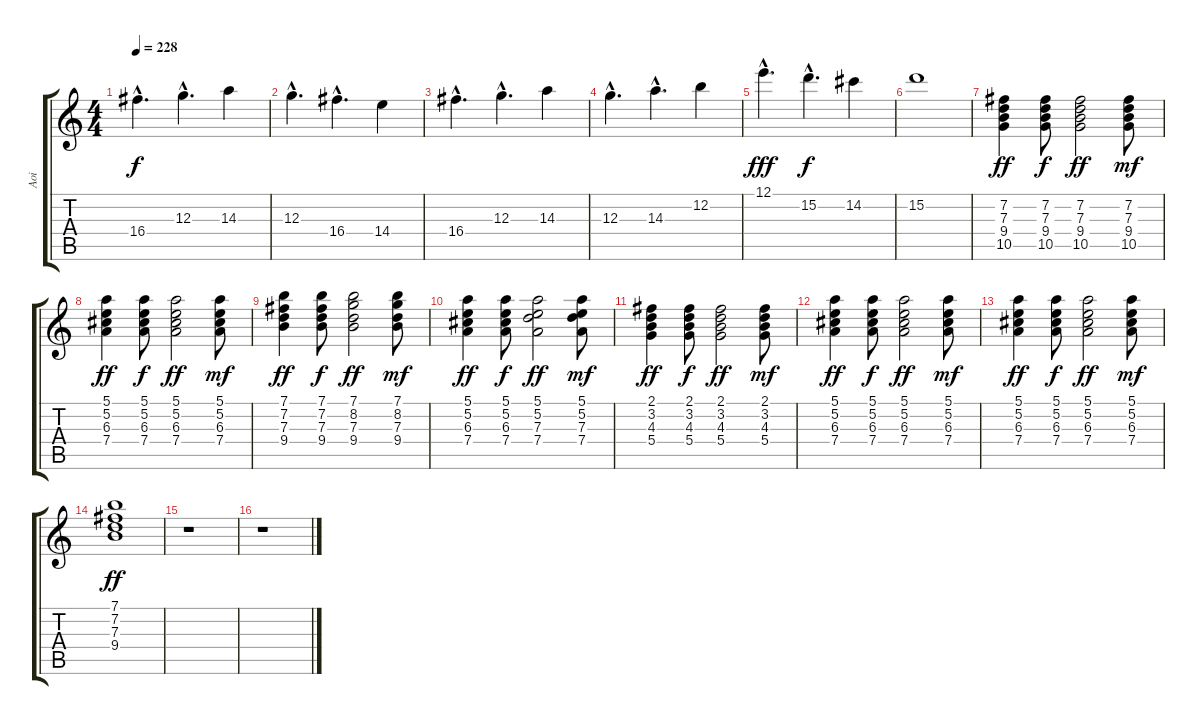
\track ("Aoi" "Aoi") {instrument electricguitarclean}
\staff {score tabs}
\tuning (E4 B3 G3 D3 A2 E2) {hide}
\ts (4 4)
\tempo 228
\clef g2
\ks c
16.4{hac}.4{d dy f} 12.3{hac}.4{d} 14.3.4 |
12.3{hac}.4{d} 16.4{hac}.4{d} 14.4.4 |
16.4{hac}.4{d} 12.3{hac}.4{d} 14.3.4 |
12.3{hac}.4{d} 14.3{hac}.4{d} 12.2.4 |
12.1{hac}.4{d dy fff} 15.2{hac}.4{d dy f} 14.2.4 |
15.2.1 |
(7.2 7.3 9.4 10.5).4{dy ff volume 11 instrument distortionguitar} (7.2 7.3 9.4 10.5).8{dy f} (7.2 7.3 9.4 10.5).2{dy ff} (7.2 7.3 9.4 10.5).8{dy mf} |
(5.1 5.2 6.3 7.4).4{dy ff} (5.1 5.2 6.3 7.4).8{dy f} (5.1 5.2 6.3 7.4).2{dy ff} (5.1 5.2 6.3 7.4).8{dy mf} |
(7.1 7.2 7.3 9.4).4{dy ff} (7.1 7.2 7.3 9.4).8{dy f} (7.1 8.2 7.3 9.4).2{dy ff} (7.1 8.2 7.3 9.4).8{dy mf} |
(5.1 5.2 6.3 7.4).4{dy ff} (5.1 5.2 6.3 7.4).8{dy f} (5.1 5.2 7.3 7.4).2{dy ff} (5.1 5.2 7.3 7.4).8{dy mf} |
(2.1 3.2 4.3 5.4).4{dy ff} (2.1 3.2 4.3 5.4).8{dy f} (2.1 3.2 4.3 5.4).2{dy ff} (2.1 3.2 4.3 5.4).8{dy mf} |
(5.1 5.2 6.3 7.4).4{dy ff} (5.1 5.2 6.3 7.4).8{dy f} (5.1 5.2 6.3 7.4).2{dy ff} (5.1 5.2 6.3 7.4).8{dy mf} |
(5.1 5.2 6.3 7.4).4{dy ff} (5.1 5.2 6.3 7.4).8{dy f} (5.1 5.2 6.3 7.4).2{dy ff} (5.1 5.2 6.3 7.4).8{dy mf} |
(7.1 7.2 7.3 9.4).1{dy ff} |
r.1 |
r.1
